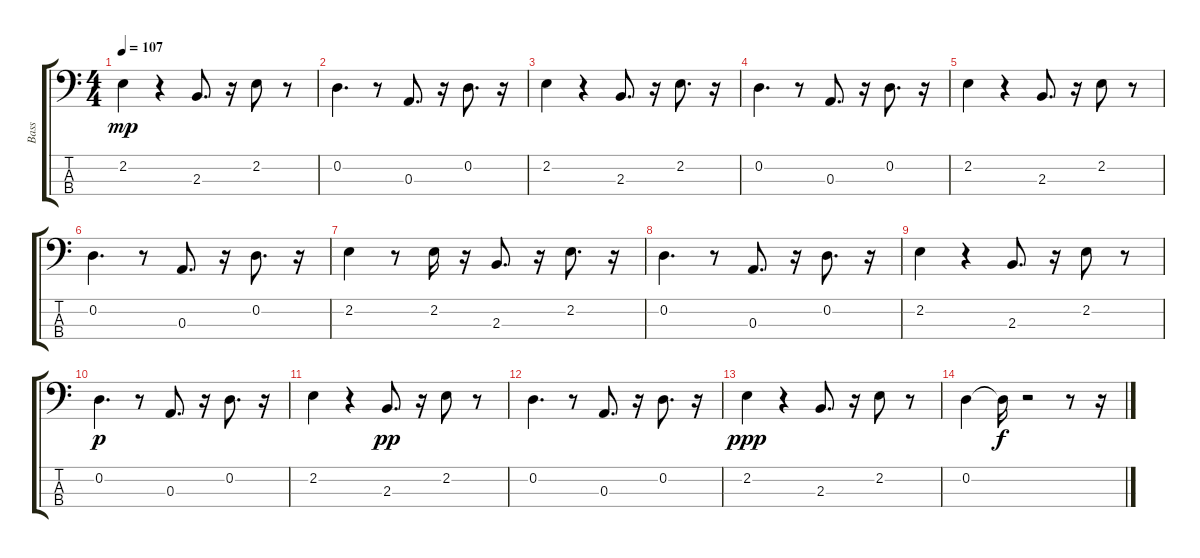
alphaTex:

\track ("Bass" "Bass") {instrument electricbassfinger}
\staff {score tabs}
\tuning (G2 D2 A1 E1) {hide}
\ts (4 4)
\tempo 107
\clef f4
\ks c
2.2.4{dy mp} r.4 2.3.8{d} r.16 2.2.8 r.8 |
0.2.4{d} r.8 0.3.8{d} r.16 0.2.8{d} r.16 |
2.2.4 r.4 2.3.8{d} r.16 2.2.8{d} r.16 |
0.2.4{d} r.8 0.3.8{d} r.16 0.2.8{d} r.16 |
2.2.4 r.4 2.3.8{d} r.16 2.2.8 r.8 |
0.2.4{d} r.8 0.3.8{d} r.16 0.2.8{d} r.16 |
2.2.4 r.8 2.2.16 r.16 2.3.8{d} r.16 2.2.8{d} r.16 |
0.2.4{d} r.8 0.3.8{d} r.16 0.2.8{d} r.16 |
2.2.4 r.4 2.3.8{d} r.16 2.2.8 r.8 |
0.2.4{d dy p} r.8 0.3.8{d} r.16 0.2.8{d} r.16 |
2.2.4 r.4 2.3.8{d dy pp} r.16 2.2.8 r.8 |
0.2.4{d} r.8 0.3.8{d} r.16 0.2.8{d} r.16 |
2.2.4{dy ppp} r.4 2.3.8{d} r.16 2.2.8 r.8 |
0.2.4 0.2{t}.16{dy f} r.2 r.8 r.16
